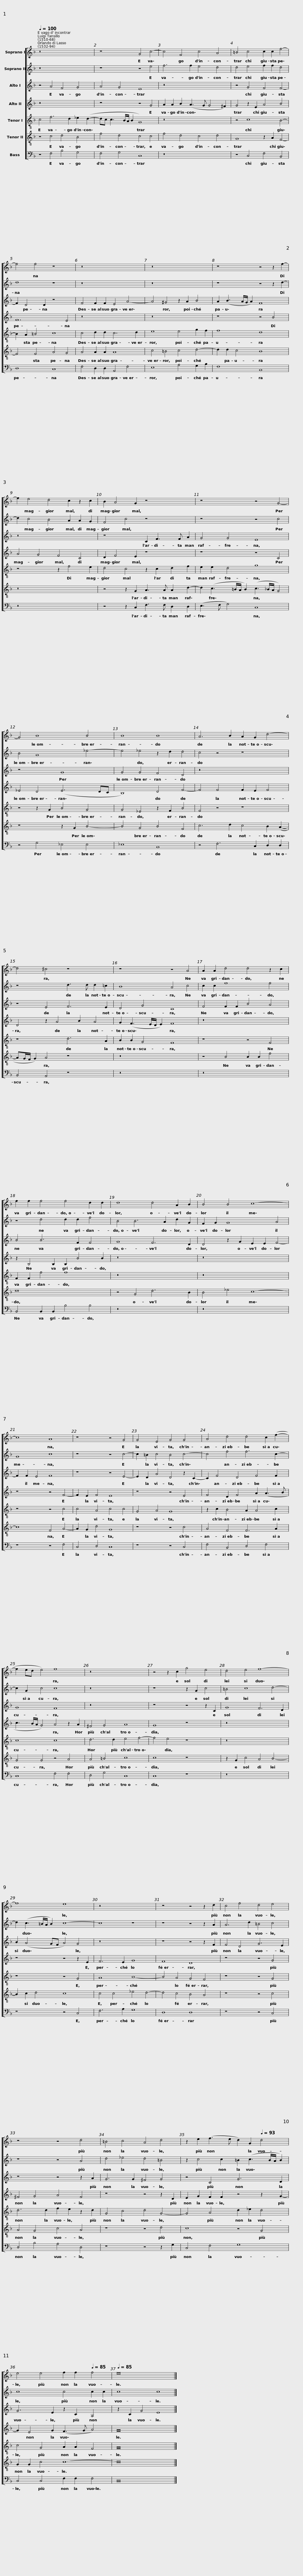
X:1
%%score [ 1 2 3 4 5 6 7 ]
L:1/8
Q:1/4=100
M:none
I:linebreak $
K:F
V:1 treble
V:2 treble
V:3 treble
V:4 treble
V:5 treble-8
V:6 treble-8
V:7 bass
V:1
 z16 | z8 G4 c4- | c4 F4 c4 A4 |$ =B4 c4 c2 c2 f4- |$ f4 f4 z8 | %5
 z16 | z16 | z8 z4 z2 f2- |$ f2 e4 d4 c2 z2 c2 | B2 A4 G2 z8 | %10
 z8 z4 G4- |$ G4 B8 B4 | B8 B8 | A6 B2 A2 G2 d4- |$ d4 ^c4 z8 | %15
 z8 z4 A4 | A2 A2 d4 d4 z2 c2 |$ f2 f2 f4 f4 d2 d2 | d8 d4 A2 B2 | B4 B4 c8- |$ %20
 c8 A8 | z8 z4 G4 | G4 E4 G4 G4 | A4 d4 d4 c2 (f2- |$ f2 ed e4) f8 | %25
 z16 | z4 z2 c2 g4 e4 | d4 e4 f8- |$ f8 e8 | z16 | %30
 z8 z4 z2 d2 | c4 f4 d4 e4 |$ z8 z4 d4 |$ =B4 c4 A4 d4 | z2[Q:1/4=99] e2[Q:1/4=98] (f3[Q:1/4=97] e[Q:1/4=96] d2)[Q:1/4=95] G2[Q:1/4=93] d4 | %35
[Q:1/4=91] e4[Q:1/4=89] e4[Q:1/4=88] f2[Q:1/4=87] f2[Q:1/4=85] f4 |[Q:1/4=85] e16 |] %37
V:2
 z16 | z8 z4 e4 | f6 f2 e4 d4 |$ d4 e4 f2 f2 d4 |$ d8 z8 | %5
 z16 | z16 | z8 z4 z2 d2- |$ d2 c4 B4 A2 A2 G2 | F4 c4 z8 | %10
 z8 z4 c4 |$ B4 G8 _e4- | e4 _e4 z2 d2 d4 | c4 z4 z8 |$ z8 d3 d d2 =c2 | %15
 B8 A4 c4 | c2 c2 f8 f4 |$ z4 d4 d2 d2 f4 | B4 B6 A2 d2 G2 | F2 G2 G8 A4 |$ %20
 G8 c8 | z8 z4 c4- | c2 =B2 c4 B4 c4- | c4 f4 f6 c2- |$ c2 G2 c4 c8 | %25
 z16 | z8 z2 G2 c4 | =B4 c8 d4- |$ d2 (c3 =B/A/ B2) c8- | c8 z8 | %30
 z8 z4 z2 A2 | A6 d2 =B4 c4 |$ z8 z4 A4 |$ d4 _e4 d4 =B4 | z2 c4 c2 =B2 (c3 B/A/ B2) | %35
 c8 c4 c2 c2 | c8 c8 |] %37
V:3
 z4 A4 F4 G4 | A4 G4 E8 | z16 |$ z4 G4 F4 F4- |$ F2 D4 D2 z8 | %5
 F4 F2 F2 E4 A4- | A4 ^G4 z2 A2 B4 | A2 (B3 A/G/ A2) F8 |$ z16 | z8 C2 F3 F A2 | %10
 G4 G4 E8 |$ z8 G8 | G4 G4 F4 D4 | z16 |$ z4 E4 F6 E2 | %15
 D4 G4 C8 | F4 F2 F2 B4 A4 |$ B4 B6 F2 F4 | G8 F6 D2 | D4 z2 G2 E2 E2 F4- |$ %20
 F2 F2 E4 F8 | z8 z4 E4- | E2 D2 A4 D4 z2 C2- | C2 F4 D4 F4 F2 |$ G8 F8 | %25
 z16 | z8 z4 z2 C2 | G8 F6 D2 |$ B2 (A4 GF A4) G4 | z16 | %30
 z8 z4 z2 F2 | F4 D4 G6 E2 |$ z8 z4 z2 A2 |$ G6 G2 ^F4 G4 | z4 C4 G6 D2 | %35
 G6 E2 z2 C2 A,4 | z2 C2 G4 E8 |] %37
V:4
 z16 | z8 z4 G4 | A2 A2 B2 (A3 G G4 ^F2) |$ G4 z2 E2 A4 B4 |$ F12 E4 | %5
 z16 | z16 | z8 z4 B4 |$ A4 G4 F4 C4 | D2 F4 E2 z8 | %10
 z8 z4 C4 |$ _E4 D4 (E6 DC | B,8) D4 F4- | F4 F4 F2 E2 F4 |$ D4 z2 A4 B2 A4 | %15
 G2 (F3 E/D/ E2) F8 | z16 |$ z2 B,4 B,2 B,2 B4 B2 | z16 | z16 |$ %20
 z8 z4 F4- | F2 E2 F4 E8 | z8 z4 E4 | F4 D2 F4 A2 (A3 B |$ c3 B/A/ G4) A4 z2 A2 | %25
 ^F4 G4 A8 | G8 z8 | z16 |$ z8 z4 z2 E2 | F6 E2 G8 | %30
 F8 D8 | z8 z4 G4 |$ ^F4 G4 A4 F4 |$ z8 z4 z2 D2 | E2 G2 F2 F2 z4 z2 G2- | %35
 G2 E4 G2 (F3 G A4) | G16 |] %37
V:5
 c4 f6 d2 _e2 (d2- | dc c3 B/A/ B2 G8) | z16 |$ z4 c8 B4- |$ B2 A2 =B4 c8 | %5
 c4 d2 d2 c6 d2 | e8 e4 g2 f2 | f8 d8 |$ z8 z2 f4 e2 | d4 c4 z2 c2 d2 f2 | %10
 e2 e2 d4 g8 |$ z4 z2 G2 B4 G4 | G4 _E4 z2 F2 B4 | F4 z4 z8 |$ z8 d6 A2 | %15
 B2 B2 G4 F8 | z8 z4 F4 |$ F2 F2 f4 f8 | z16 | z16 |$ %20
 z8 z4 c4 | c4 A4 c4 c4 | G4 A4 G8 | z2 c2 B4 A2 A4 c2 |$ c8 c8 | %25
 d6 d2 e4 f4- | f4 e4 z8 | z16 |$ z8 z4 G4 | A8 B8- | %30
 B4 A4 G4 F4 | z8 z4 G4 |$ d6 d2 f2 e2 z2 d2 |$ G4 c4 d4 G4- | G4 A4 d2 _e2 d4 | %35
 c4 G4 A2 A2 F4 | G16 |] %37
V:6
 z4 c4 d4 B4 | f4 d4 c4 c4 | f4 d4 c4 d4 |$ G8 z2 A2 F4- |$ F4 F4 A4 G4 | %5
 A4 A2 A2 A8 | c4 =B4 c4 d4- | d2 d2 c4 B8 |$ z16 | z4 z2 G2 A3 A A2 d2- | %10
 d2 (c3 =B/A/ B2) (c3 _B/A/ G4) |$ z8 z2 G2 B4- | B4 G4 B4 F4 | c6 d2 c4 B2 (A2- |$ AG/F/ G2) A4 z8 | %15
 z16 | z4 B4 B2 B2 f4 |$ d16 | z4 G4 d6 B2 | B4 _e4 c8- |$ %20
 c8 F4 A4- | A2 G2 d4 G8 | z8 z4 c4 | A4 F4 F6 A2 |$ G4 G4 z4 A4 | %25
 A4 =B4 c8 | c8 z8 | z2 G2 c4 A4 B4- |$ B2 c2 d4 c8 | c4 c4 _e4 d4- | %30
 d4 c4 B4 A4 | z8 z4 c4 |$ A4 G4 c4 A4 |$ z8 z4 d4 | c8 z4 G4 | %35
 G2 G2 c4 c8- | c16 |] %37
V:7
 z4 F,4 B,4 G,4 | F,4 G,4 C,8 | z16 |$ z4 C,4 F,4 B,,4 |$ D,8 C,8 | %5
 F,4 D,2 D,2 A,,4 F,4 | E,8 A,4 G,2 B,2 | F,8 B,,8 |$ z16 | z4 z2 C,2 F,3 F, D,2 D,2 | %10
 (E,3 F, G,4) C,8 |$ z4 G,4 _E,4 E,4 | _E,8 B,,8 | z4 F,6 C,2 D,2 D,2 |$ B,,4 A,,4 z8 | %15
 z16 | z16 |$ B,,4 B,,2 B,,2 B,4 B,4 | z16 | z16 |$ %20
 z8 z4 F,4 | C,4 D,4 C,8 | z8 z4 C,4 | F,4 B,,4 D,4 F,4 |$ C,8 F,4 F,4 | %25
 D,4 G,4 C,8 | C,8 z8 | z16 |$ z8 z4 C,4 | F,6 A,2 G,8 | %30
 D,8 D,8 | z8 z4 C,4 |$ D,4 B,4 A,4 D,4 |$ z8 z4 z2 G,2 | C,4 F,4 G,8 | %35
 C,4 C,4 F,2 F,2 F,4 | C,16 |] %37
